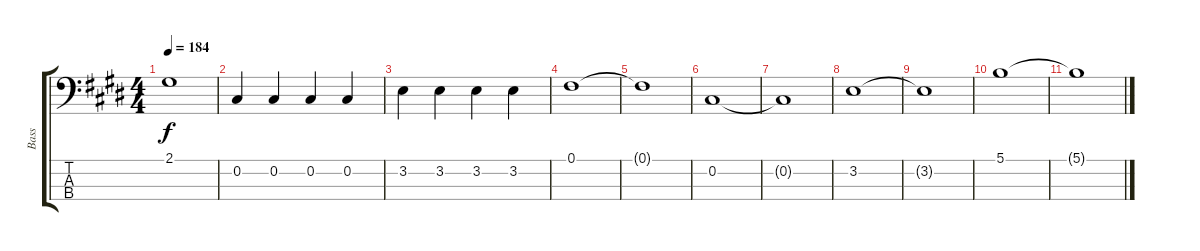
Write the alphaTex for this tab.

\track ("Bass" "Bass") {instrument electricbasspick}
\staff {score tabs}
\tuning (Gb2 Db2 Ab1 Db1) {hide}
\ts (4 4)
\tempo 184
\clef f4
\ks c#minor
2.1{t}.1{dy f} |
0.2.4 0.2.4 0.2.4 0.2.4 |
3.2.4 3.2.4 3.2.4 3.2.4 |
0.1.1 |
0.1{t}.1 |
0.2.1 |
0.2{t}.1 |
3.2.1 |
3.2{t}.1 |
5.1.1 |
5.1{t}.1
